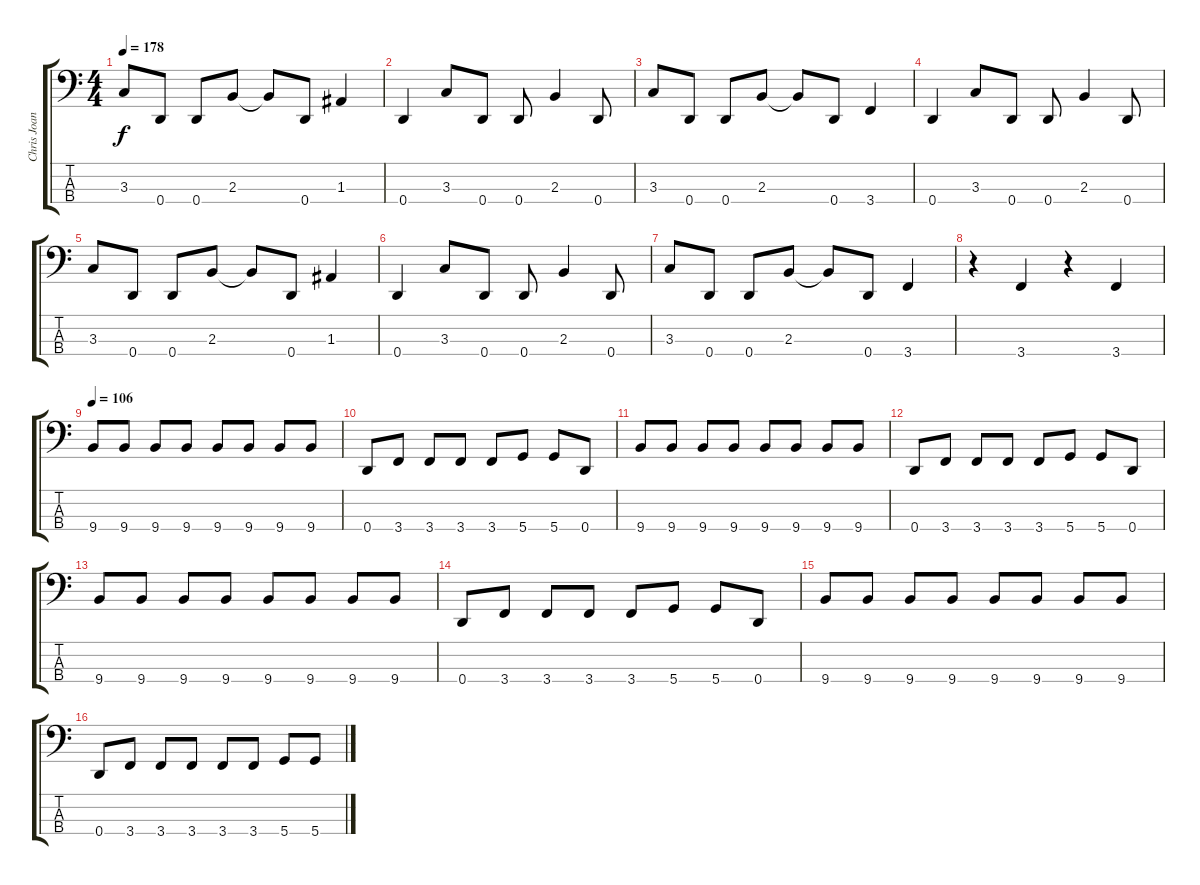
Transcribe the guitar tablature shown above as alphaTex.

\track ("Chris Joannou" "Chris Joan") {instrument electricbasspick}
\staff {score tabs}
\tuning (G2 D2 A1 D1) {hide}
\ts (4 4)
\tempo 178
\clef f4
\ks c
3.3.8{dy f} 0.4.8 0.4.8 2.3.8 2.3{t}.8 0.4.8 1.3.4 |
0.4.4 3.3.8 0.4.8 0.4.8 2.3.4 0.4.8 |
3.3.8 0.4.8 0.4.8 2.3.8 2.3{t}.8 0.4.8 3.4.4 |
0.4.4 3.3.8 0.4.8 0.4.8 2.3.4 0.4.8 |
3.3.8 0.4.8 0.4.8 2.3.8 2.3{t}.8 0.4.8 1.3.4 |
0.4.4 3.3.8 0.4.8 0.4.8 2.3.4 0.4.8 |
3.3.8 0.4.8 0.4.8 2.3.8 2.3{t}.8 0.4.8 3.4.4 |
r.4 3.4.4 r.4 3.4.4 |
\tempo 106
9.4.8 9.4.8 9.4.8 9.4.8 9.4.8 9.4.8 9.4.8 9.4.8 |
0.4.8 3.4.8 3.4.8 3.4.8 3.4.8 5.4.8 5.4.8 0.4.8 |
9.4.8 9.4.8 9.4.8 9.4.8 9.4.8 9.4.8 9.4.8 9.4.8 |
0.4.8 3.4.8 3.4.8 3.4.8 3.4.8 5.4.8 5.4.8 0.4.8 |
9.4.8 9.4.8 9.4.8 9.4.8 9.4.8 9.4.8 9.4.8 9.4.8 |
0.4.8 3.4.8 3.4.8 3.4.8 3.4.8 5.4.8 5.4.8 0.4.8 |
9.4.8 9.4.8 9.4.8 9.4.8 9.4.8 9.4.8 9.4.8 9.4.8 |
0.4.8 3.4.8 3.4.8 3.4.8 3.4.8 3.4.8 5.4.8 5.4.8
